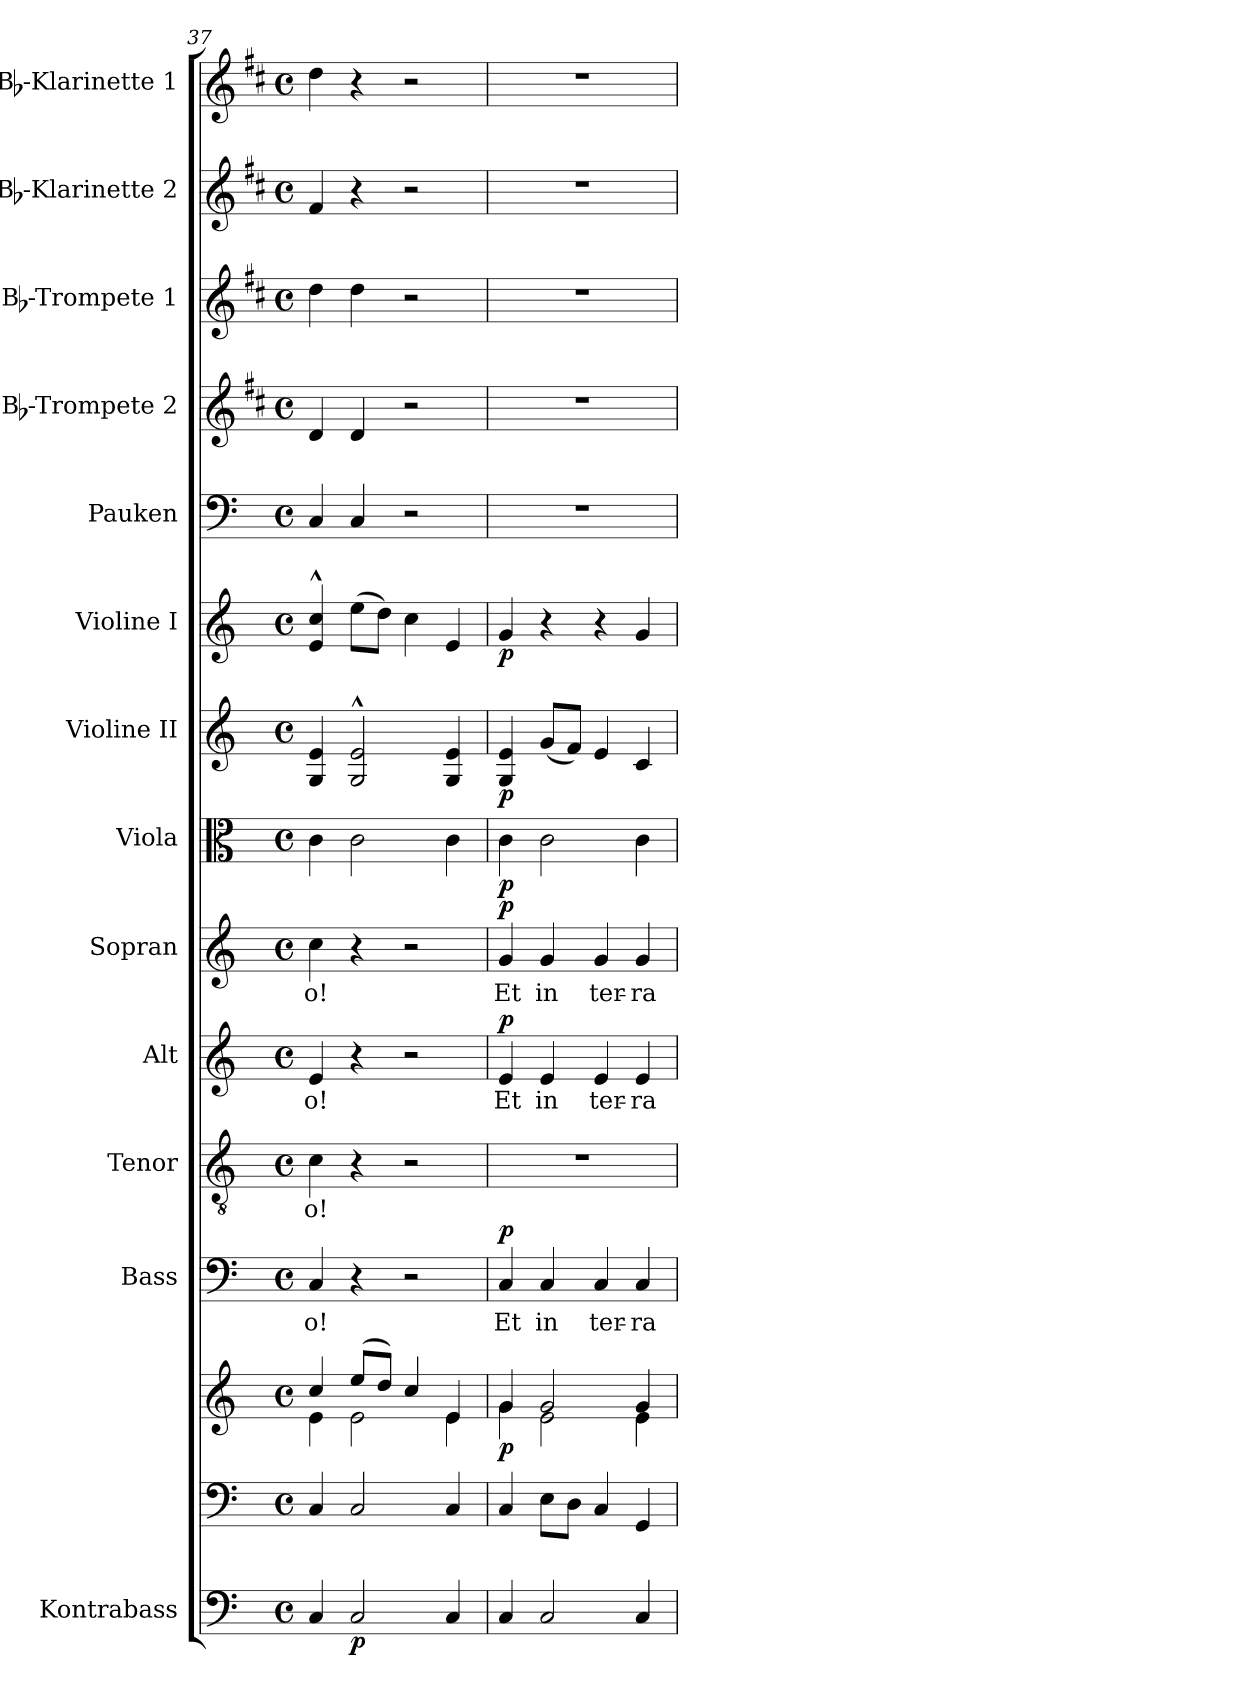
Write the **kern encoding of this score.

**kern	**dynam	**kern	**kern	**dynam	**kern	**text	**dynam	**kern	**text	**kern	**text	**dynam	**kern	**text	**dynam	**kern	**dynam	**kern	**dynam	**kern	**dynam	**kern	**kern	**kern	**kern	**kern
*part14	*part14	*part13	*part13	*part13	*part12	*part12	*part12	*part11	*part11	*part10	*part10	*part10	*part9	*part9	*part9	*part8	*part8	*part7	*part7	*part6	*part6	*part5	*part4	*part3	*part2	*part1
*staff15	*staff15	*staff14	*staff13	*staff13/14	*staff12	*staff12	*staff12	*staff11	*staff11	*staff10	*staff10	*staff10	*staff9	*staff9	*staff9	*staff8	*staff8	*staff7	*staff7	*staff6	*staff6	*staff5	*staff4	*staff3	*staff2	*staff1
*I"Kontrabass	*	*	*	*	*I"Bass	*	*	*I"Tenor	*	*I"Alt	*	*	*I"Sopran	*	*	*I"Viola	*	*I"Violine II	*	*I"Violine I	*	*I"Pauken	*I"Bb-Trompete 2	*I"Bb-Trompete 1	*I"Bb-Klarinette 2	*I"Bb-Klarinette 1
*I'Kb.	*	*	*	*	*I'B.	*	*	*I'T.	*	*I'A.	*	*	*I'S.	*	*	*I'Vla.	*	*I'Vl. II	*	*I'Vl. I	*	*I'Pk.	*I'Bb Trp. 2	*I'Bb Trp. 1	*I'Bb Kl. 2	*I'Bb Kl. 1
*clefF4	*	*clefF4	*clefG2	*	*clefF4	*	*	*clefGv2	*	*clefG2	*	*	*clefG2	*	*	*clefC3	*	*clefG2	*	*clefG2	*	*clefF4	*clefG2	*clefG2	*clefG2	*clefG2
*ITrd7c12	*	*	*	*	*	*	*	*	*	*	*	*	*	*	*	*	*	*	*	*	*	*	*ITrd1c2	*ITrd1c2	*ITrd1c2	*ITrd1c2
*k[]	*	*k[]	*k[]	*	*k[]	*	*	*k[]	*	*k[]	*	*	*k[]	*	*	*k[]	*	*k[]	*	*k[]	*	*k[]	*k[]	*k[]	*k[]	*k[]
*C:	*	*C:	*C:	*	*C:	*	*	*C:	*	*C:	*	*	*C:	*	*	*C:	*	*C:	*	*C:	*	*C:	*C:	*C:	*C:	*C:
*M4/4	*	*M4/4	*M4/4	*	*M4/4	*	*	*M4/4	*	*M4/4	*	*	*M4/4	*	*	*M4/4	*	*M4/4	*	*M4/4	*	*M4/4	*M4/4	*M4/4	*M4/4	*M4/4
*met(c)	*	*met(c)	*met(c)	*	*met(c)	*	*	*met(c)	*	*met(c)	*	*	*met(c)	*	*	*met(c)	*	*met(c)	*	*met(c)	*	*met(c)	*met(c)	*met(c)	*met(c)	*met(c)
=37	=37	=37	=37	=37	=37	=37	=37	=37	=37	=37	=37	=37	=37	=37	=37	=37	=37	=37	=37	=37	=37	=37	=37	=37	=37	=37
*	*	*	*^	*	*	*	*	*	*	*	*	*	*	*	*	*	*	*	*	*	*	*	*	*	*	*
!	!	!	!	!	!	!	!LO:LY:b	!	!	!LO:LY:b	!	!LO:LY:b	!	!	!LO:LY:b	!	!	!	!	!	!	!	!	!	!	!	!
4CC/	.	4C/	4cc/	4e\	.	4C/	-o!	.	4c\	-o!	4e/	-o!	.	4cc\	-o!	.	4c\	.	4G/ 4e/	.	4e/^^> 4cc/^^>	.	4C/	4c/	4cc\	4e/	4cc\
!	!LO:DY:b	!	!	!	!	!	!	!	!	!	!	!	!	!	!	!	!	!	!	!	!	!	!	!	!	!	!
2CC/	p	2C/	(>8ee/L	2e\	.	4r	.	.	4r	.	4r	.	.	4r	.	.	2c\	.	2G/^^> 2e/^^>	.	(>8ee\L	.	4C/	4c/	4cc\	4r	4r
.	.	.	8dd/J)	.	.	.	.	.	.	.	.	.	.	.	.	.	.	.	.	.	8dd\J)	.	.	.	.	.	.
.	.	.	4cc/	.	.	2r	.	.	2r	.	2r	.	.	2r	.	.	.	.	.	.	4cc\	.	2r	2r	2r	2r	2r
4CC/	.	4C/	4e/	4e\	.	.	.	.	.	.	.	.	.	.	.	.	4c\	.	4G/ 4e/	.	4e/	.	.	.	.	.	.
=38	=38	=38	=38	=38	=38	=38	=38	=38	=38	=38	=38	=38	=38	=38	=38	=38	=38	=38	=38	=38	=38	=38	=38	=38	=38	=38	=38
!	!	!	!	!	!LO:DY:b	!	!LO:LY:b	!LO:DY:a	!	!	!	!LO:LY:b	!LO:DY:a	!	!LO:LY:b	!LO:DY:a	!	!LO:DY:b	!	!LO:DY:b	!	!LO:DY:b	!	!	!	!	!
4CC/	.	4C/	4g/	4g\	p	4C/	Et	p	1r	.	4e/	Et	p	4g/	Et	p	4c\	p	4G/ 4e/	p	4g/	p	1r	1r	1r	1r	1r
!	!	!	!	!	!	!	!LO:LY:b	!	!	!	!	!LO:LY:b	!	!	!LO:LY:b	!	!	!	!	!	!	!	!	!	!	!	!
2CC/	.	8E\L	2g/	2e\	.	4C/	in	.	.	.	4e/	in	.	4g/	in	.	2c\	.	(<8g/L	.	4r	.	.	.	.	.	.
.	.	8D\J	.	.	.	.	.	.	.	.	.	.	.	.	.	.	.	.	8f/J)	.	.	.	.	.	.	.	.
!	!	!	!	!	!	!	!LO:LY:b	!	!	!	!	!LO:LY:b	!	!	!LO:LY:b	!	!	!	!	!	!	!	!	!	!	!	!
.	.	4C/	.	.	.	4C/	ter-	.	.	.	4e/	ter-	.	4g/	ter-	.	.	.	4e/	.	4r	.	.	.	.	.	.
!	!	!	!	!	!	!	!LO:LY:b	!	!	!	!	!LO:LY:b	!	!	!LO:LY:b	!	!	!	!	!	!	!	!	!	!	!	!
4CC/	.	4GG/	4g/	4e\	.	4C/	-ra	.	.	.	4e/	-ra	.	4g/	-ra	.	4c\	.	4c/	.	4g/	.	.	.	.	.	.
*	*	*	*v	*v	*	*	*	*	*	*	*	*	*	*	*	*	*	*	*	*	*	*	*	*	*	*	*
=	=	=	=	=	=	=	=	=	=	=	=	=	=	=	=	=	=	=	=	=	=	=	=	=	=	=
*-	*-	*-	*-	*-	*-	*-	*-	*-	*-	*-	*-	*-	*-	*-	*-	*-	*-	*-	*-	*-	*-	*-	*-	*-	*-	*-
